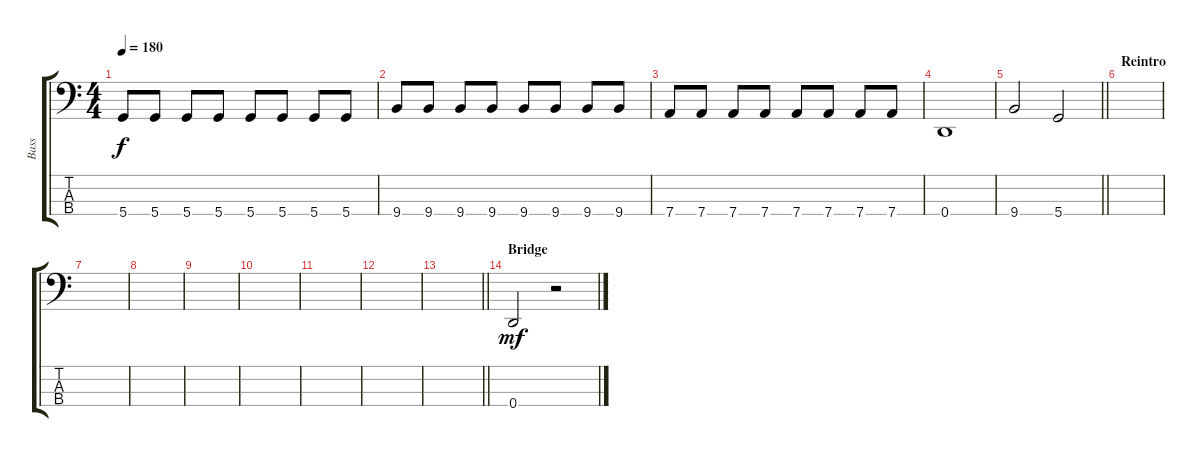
\track ("Bass" "Bass") {instrument electricbasspick}
\staff {score tabs}
\tuning (G2 D2 A1 D1) {hide}
\ts (4 4)
\tempo 180
\clef f4
\ks c
5.4.8{dy f} 5.4.8 5.4.8 5.4.8 5.4.8 5.4.8 5.4.8 5.4.8 |
9.4.8 9.4.8 9.4.8 9.4.8 9.4.8 9.4.8 9.4.8 9.4.8 |
7.4.8 7.4.8 7.4.8 7.4.8 7.4.8 7.4.8 7.4.8 7.4.8 |
0.4.1 |
\barLineRight lightlight
9.4.2 5.4.2 |
\section ("" "Reintro")
|
|
|
|
|
|
|
\barLineRight lightlight
|
\section ("" "Bridge")
0.4.2{dy mf} r.2
